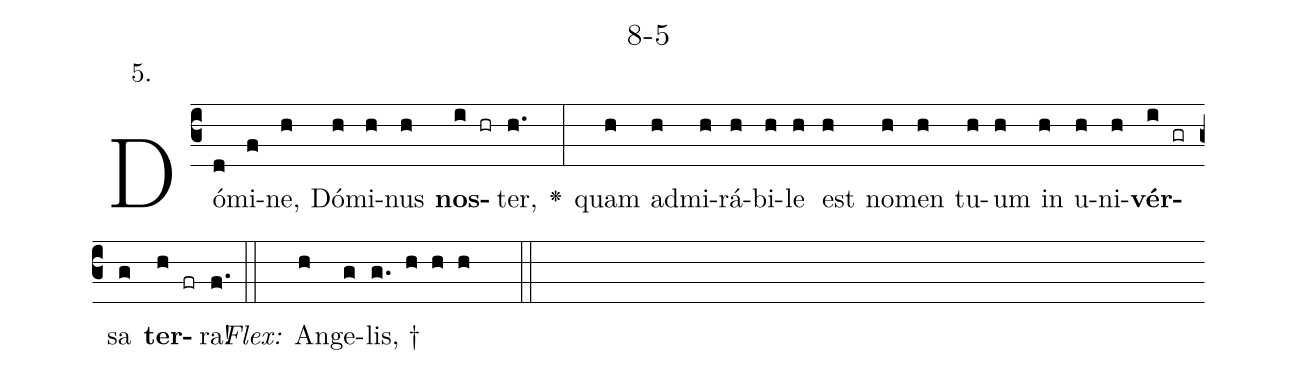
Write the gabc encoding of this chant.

name: 8-5;
annotation: 5.;
%%
(c3)Dó(d)mi(f)ne,(h) Dó(h)mi(h)nus(h) <b>nos</b>(i hr)ter,(h.) <v>\greheightstar</v>(:) quam(h) ad(h)mi(h)rá(h)bi(h)le(h) est(h) no(h)men(h) tu(h)um(h) in(h) u(h)ni(h)<b>vér</b>(i gr)sa(g) <b>ter</b>(h fr)ra!(f.) (::)
<i>Flex:</i>()  An(h)ge(g)lis, †(g. h h h  ::)

%E(h) u(h) o(i) u(g) a(h) e.(f.) (::)
